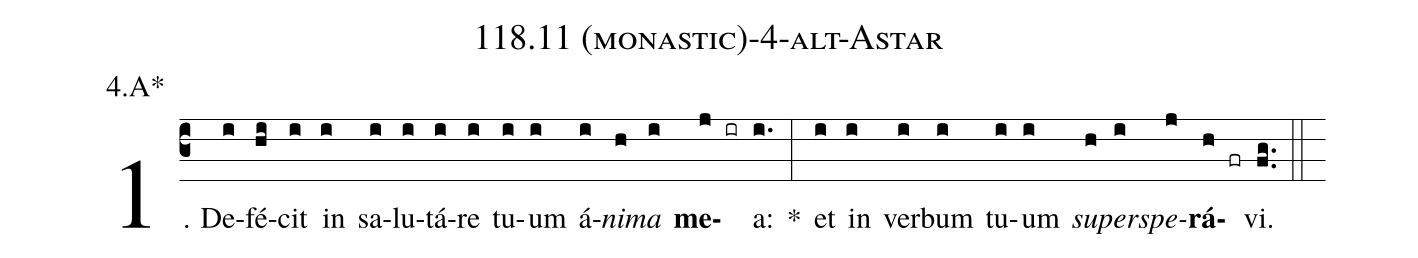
name: 118.11 (monastic)-4-alt-Astar;
annotation: 4.A*;
%%
(c3)1. De(i)fé(hi)cit(i) in(i) sa(i)lu(i)tá(i)re(i) tu(i)um(i) á(i)<i>ni</i>(h)<i>ma</i>(i) <b>me</b>(j ir)a:(i.) *(:) et(i) in(i) ver(i)bum(i) tu(i)um(i) <i>su</i>(h)<i>per</i>(i)<i>spe</i>(j)<b>rá</b>(h fr)vi.(fg..) (::)
